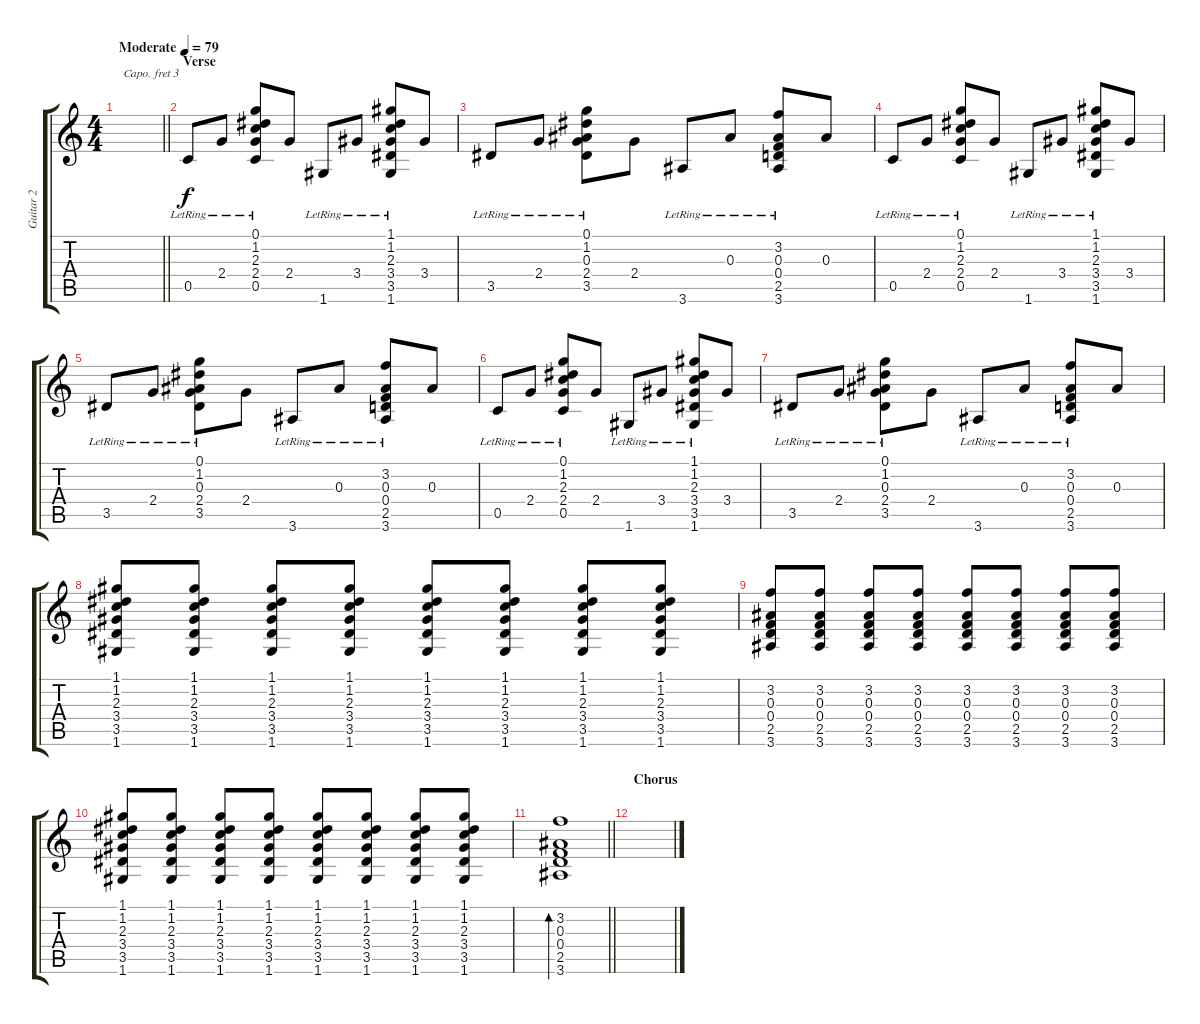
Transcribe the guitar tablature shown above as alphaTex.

\track ("Guitar 2" "Guitar 2") {instrument acousticguitarsteel}
\staff {score tabs}
\capo 3
\tuning (E4 B3 G3 D3 A2 E2) {hide}
\ts (4 4)
\tempo (79 "Moderate")
\clef g2
\barLineRight lightlight
\ks c
|
\section ("" "Verse")
0.5{lr}.8 2.4{lr}.8 (0.1{lr} 1.2{lr} 2.3{lr} 2.4{lr} 0.5{lr}).8 2.4.8 1.6{lr}.8 3.4{lr}.8 (1.1{lr} 1.2{lr} 2.3{lr} 3.4{lr} 3.5{lr} 1.6{lr}).8 3.4.8 |
3.5{lr}.8 2.4{lr}.8 (0.1{lr} 1.2{lr} 0.3{lr} 2.4{lr} 3.5{lr}).8 2.4.8 3.6{lr}.8 0.3{lr}.8 (3.2{lr} 0.3{lr} 0.4{lr} 2.5{lr} 3.6{lr}).8 0.3.8 |
0.5{lr}.8 2.4{lr}.8 (0.1{lr} 1.2{lr} 2.3{lr} 2.4{lr} 0.5{lr}).8 2.4.8 1.6{lr}.8 3.4{lr}.8 (1.1{lr} 1.2{lr} 2.3{lr} 3.4{lr} 3.5{lr} 1.6{lr}).8 3.4.8 |
3.5{lr}.8 2.4{lr}.8 (0.1{lr} 1.2{lr} 0.3{lr} 2.4{lr} 3.5{lr}).8 2.4.8 3.6{lr}.8 0.3{lr}.8 (3.2{lr} 0.3{lr} 0.4{lr} 2.5{lr} 3.6{lr}).8 0.3.8 |
0.5{lr}.8 2.4{lr}.8 (0.1{lr} 1.2{lr} 2.3{lr} 2.4{lr} 0.5{lr}).8 2.4.8 1.6{lr}.8 3.4{lr}.8 (1.1{lr} 1.2{lr} 2.3{lr} 3.4{lr} 3.5{lr} 1.6{lr}).8 3.4.8 |
3.5{lr}.8 2.4{lr}.8 (0.1{lr} 1.2{lr} 0.3{lr} 2.4{lr} 3.5{lr}).8 2.4.8 3.6{lr}.8 0.3{lr}.8 (3.2{lr} 0.3{lr} 0.4{lr} 2.5{lr} 3.6{lr}).8 0.3.8 |
(1.1 1.2 2.3 3.4 3.5 1.6).8 (1.1 1.2 2.3 3.4 3.5 1.6).8 (1.1 1.2 2.3 3.4 3.5 1.6).8 (1.1 1.2 2.3 3.4 3.5 1.6).8 (1.1 1.2 2.3 3.4 3.5 1.6).8 (1.1 1.2 2.3 3.4 3.5 1.6).8 (1.1 1.2 2.3 3.4 3.5 1.6).8 (1.1 1.2 2.3 3.4 3.5 1.6).8 |
(3.2 0.3 0.4 2.5 3.6).8 (3.2 0.3 0.4 2.5 3.6).8 (3.2 0.3 0.4 2.5 3.6).8 (3.2 0.3 0.4 2.5 3.6).8 (3.2 0.3 0.4 2.5 3.6).8 (3.2 0.3 0.4 2.5 3.6).8 (3.2 0.3 0.4 2.5 3.6).8 (3.2 0.3 0.4 2.5 3.6).8 |
(1.1 1.2 2.3 3.4 3.5 1.6).8 (1.1 1.2 2.3 3.4 3.5 1.6).8 (1.1 1.2 2.3 3.4 3.5 1.6).8 (1.1 1.2 2.3 3.4 3.5 1.6).8 (1.1 1.2 2.3 3.4 3.5 1.6).8 (1.1 1.2 2.3 3.4 3.5 1.6).8 (1.1 1.2 2.3 3.4 3.5 1.6).8 (1.1 1.2 2.3 3.4 3.5 1.6).8 |
\barLineRight lightlight
(3.2 0.3 0.4 2.5 3.6).1{bd 60} |
\section ("" "Chorus")
